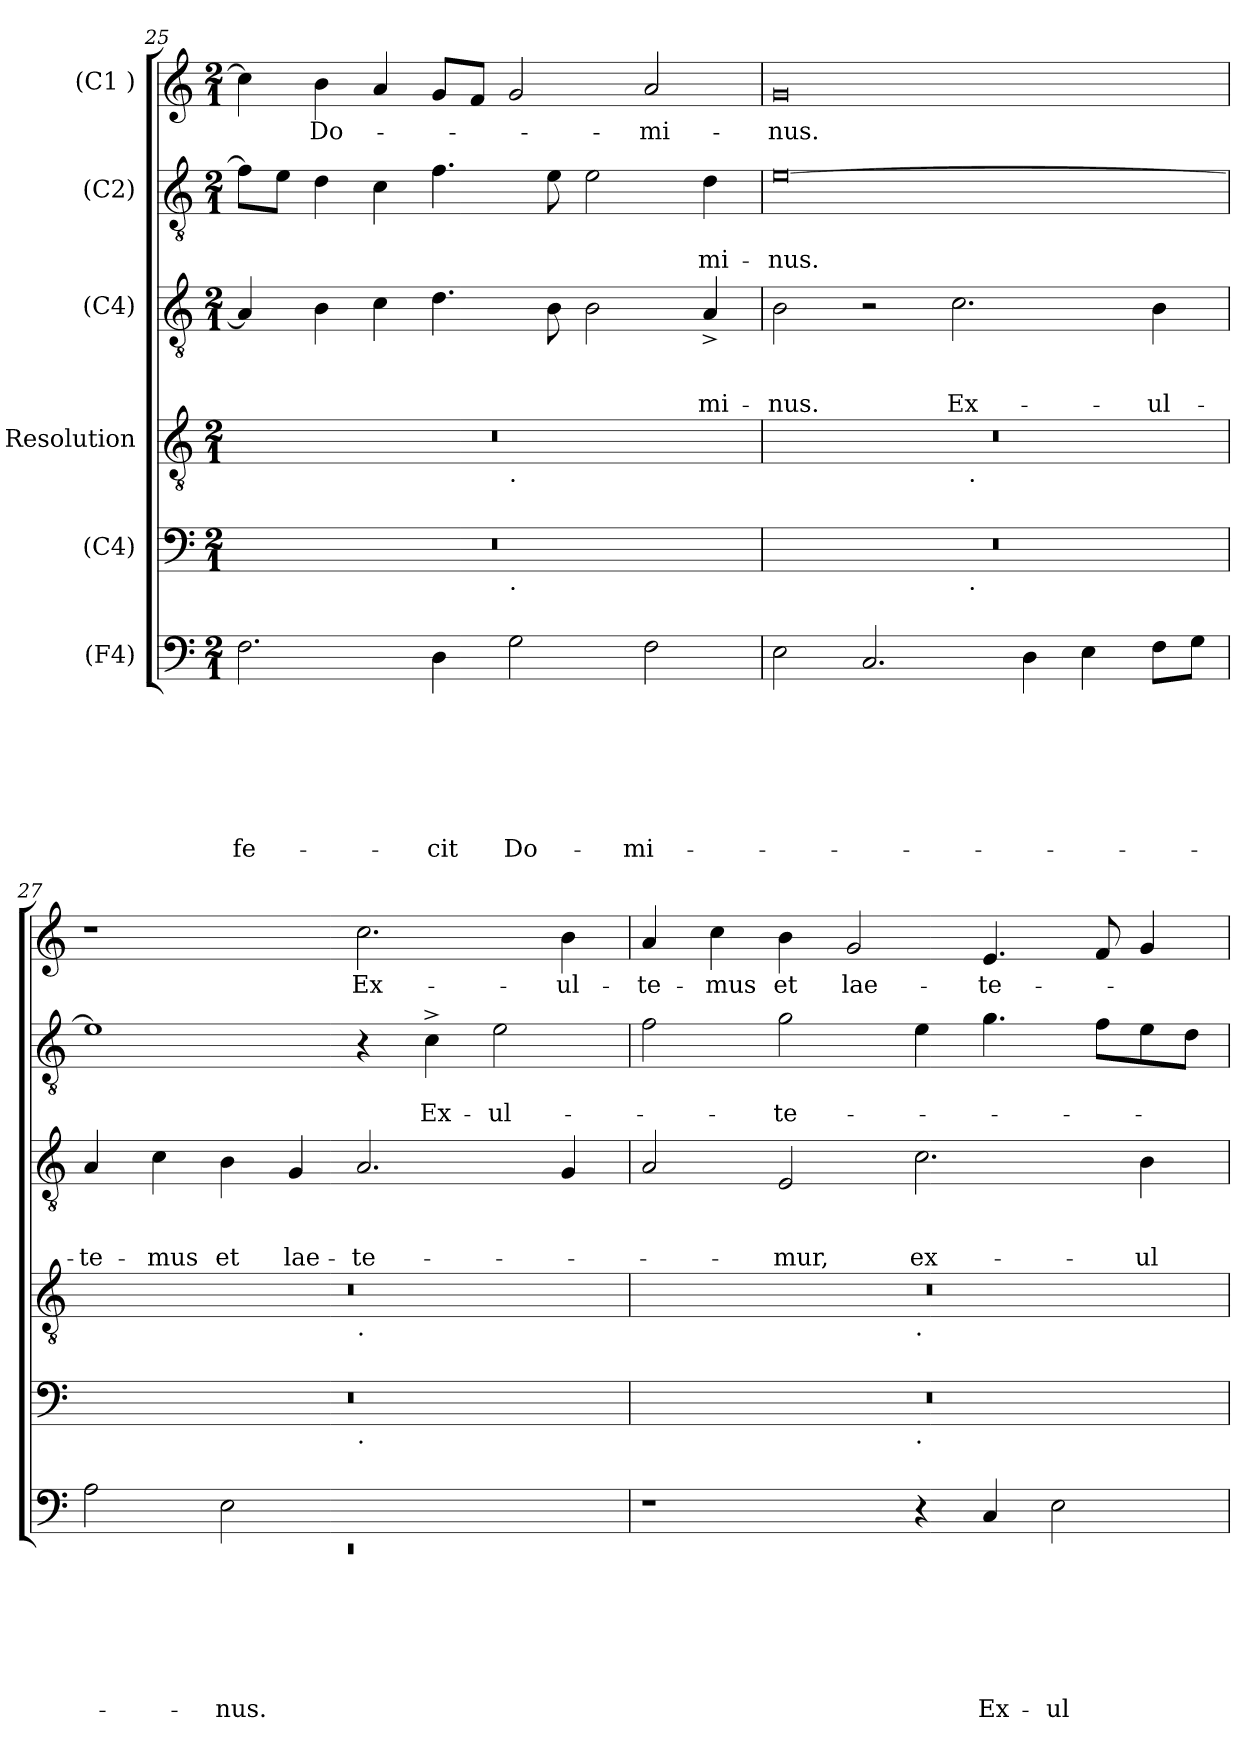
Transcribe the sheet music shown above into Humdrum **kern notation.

**kern	**text	**text	**text	**text	**text	**text	**text	**kern	**kern	**kern	**text	**text	**text	**kern	**text	**text	**kern	**text
*part6	*part6	*part6	*part6	*part6	*part6	*part6	*part6	*part5	*part4	*part3	*part3	*part3	*part3	*part2	*part2	*part2	*part1	*part1
*staff6	*staff6	*staff6	*staff6	*staff6	*staff6	*staff6	*staff6	*staff5	*staff4	*staff3	*staff3	*staff3	*staff3	*staff2	*staff2	*staff2	*staff1	*staff1
*I"(F4)	*	*	*	*	*	*	*	*I"(C4)	*I"Resolution	*I"(C4)	*	*	*	*I"(C2)	*	*	*I"(C1 )	*
*clefF4	*	*	*	*	*	*	*	*clefF4	*clefGv2	*clefGv2	*	*	*	*clefGv2	*	*	*clefG2	*
*k[]	*	*	*	*	*	*	*	*k[]	*k[]	*k[]	*	*	*	*k[]	*	*	*k[]	*
*C:	*	*	*	*	*	*	*	*C:	*C:	*C:	*	*	*	*C:	*	*	*C:	*
*M2/1	*	*	*	*	*	*	*	*M2/1	*M2/1	*M2/1	*	*	*	*M2/1	*	*	*M2/1	*
=25	=25	=25	=25	=25	=25	=25	=25	=25	=25	=25	=25	=25	=25	=25	=25	=25	=25	=25
!	!	!	!	!	!	!	!LO:LY:b	!	!	!	!	!	!	!	!	!	!	!
*	*	*	*	*	*	*	*	*^	*^	*	*	*	*	*	*	*	*	*
2.F\	.	.	.	.	.	.	fe-	0r	1ryy	0r	1ryy	4A/]	.	.	.	8f\L]	.	.	4cc\]	.
.	.	.	.	.	.	.	.	.	.	.	.	.	.	.	.	8e\J	.	.	.	.
!	!	!	!	!	!	!	!	!	!	!	!	!	!	!	!	!	!	!	!	!LO:LY:b
.	.	.	.	.	.	.	.	.	.	.	.	4B\	.	.	.	4d\	.	.	4b\	Do-
.	.	.	.	.	.	.	.	.	.	.	.	4c\	.	.	.	4c\	.	.	4a/	.
!	!	!	!	!	!	!	!LO:LY:b	!	!	!	!	!	!	!	!	!	!	!	!	!
4D\	.	.	.	.	.	.	-cit	.	.	.	.	4.d\	.	.	.	4.f\	.	.	8g/L	.
.	.	.	.	.	.	.	.	.	.	.	.	.	.	.	.	.	.	.	8f/J	.
!	!	!	!	!	!	!	!	!	!	!	!LO:TX:b:t=.	!	!	!	!	!	!	!	!	!
!	!	!	!	!	!	!	!	!	!LO:TX:b:t=.	!	!	!	!	!	!	!	!	!	!	!
!	!	!	!	!	!	!	!LO:LY:b	!	!	!	!	!	!	!	!	!	!	!	!	!
2G\	.	.	.	.	.	.	Do-	.	1ryy	.	1ryy	.	.	.	.	.	.	.	2g/	.
.	.	.	.	.	.	.	.	.	.	.	.	8B\	.	.	.	8e\	.	.	.	.
.	.	.	.	.	.	.	.	.	.	.	.	2B\	.	.	.	2e\	.	.	.	.
!	!	!	!	!	!	!	!LO:LY:b	!	!	!	!	!	!	!	!	!	!	!	!	!LO:LY:b
2F\	.	.	.	.	.	.	-mi-	.	.	.	.	.	.	.	.	.	.	.	2a/	-mi-
!	!	!	!	!	!	!	!	!	!	!	!	!	!	!	!LO:LY:b	!	!	!LO:LY:b	!	!
.	.	.	.	.	.	.	.	.	.	.	.	4A^</	.	.	-mi-	4d\	.	-mi-	.	.
!!LO:PB:g=z
=26	=26	=26	=26	=26	=26	=26	=26	=26	=26	=26	=26	=26	=26	=26	=26	=26	=26	=26	=26	=26
!	!	!	!	!	!	!	!	!	!	!	!	!	!	!	!LO:LY:b	!	!	!LO:LY:b	!	!LO:LY:b
2E\	.	.	.	.	.	.	.	0r	1ryy	0r	1ryy	2B\	.	.	-nus.	[>0e	.	-nus.	0g	-nus.
2.C/	.	.	.	.	.	.	.	.	.	.	.	2r	.	.	.	.	.	.	.	.
!	!	!	!	!	!	!	!	!	!	!	!	!	!	!	!LO:LY:b	!	!	!	!	!
.	.	.	.	.	.	.	.	.	32ryy	.	32ryy	2.c\	.	.	Ex-	.	.	.	.	.
!	!	!	!	!	!	!	!	!	!	!	!LO:TX:b:t=.	!	!	!	!	!	!	!	!	!
!	!	!	!	!	!	!	!	!	!LO:TX:b:t=.	!	!	!	!	!	!	!	!	!	!	!
.	.	.	.	.	.	.	.	.	2ryy	.	2ryy	.	.	.	.	.	.	.	.	.
4D\	.	.	.	.	.	.	.	.	.	.	.	.	.	.	.	.	.	.	.	.
4E\	.	.	.	.	.	.	.	.	.	.	.	.	.	.	.	.	.	.	.	.
.	.	.	.	.	.	.	.	.	4...ryy	.	4...ryy	.	.	.	.	.	.	.	.	.
!	!	!	!	!	!	!	!	!	!	!	!	!	!	!	!LO:LY:b	!	!	!	!	!
8F\L	.	.	.	.	.	.	.	.	.	.	.	4B\	.	.	-ul-	.	.	.	.	.
8G\J	.	.	.	.	.	.	.	.	.	.	.	.	.	.	.	.	.	.	.	.
=27	=27	=27	=27	=27	=27	=27	=27	=27	=27	=27	=27	=27	=27	=27	=27	=27	=27	=27	=27	=27
*^	*	*	*	*	*	*	*	*	*	*	*	*	*	*	*	*	*	*	*	*
!	!LO:N:vis=1	!	!	!	!	!	!	!	!	!	!	!	!	!	!	!LO:LY:b	!	!	!	!	!
2A\	0rEE	.	.	.	.	.	.	.	0r	1ryy	0r	1ryy	4A/	.	.	-te-	1e]	.	.	1r	.
!	!	!	!	!	!	!	!	!	!	!	!	!	!	!	!	!LO:LY:b	!	!	!	!	!
.	.	.	.	.	.	.	.	.	.	.	.	.	4c\	.	.	-mus	.	.	.	.	.
!	!	!	!	!	!	!	!	!LO:LY:b	!	!	!	!	!	!	!	!LO:LY:b	!	!	!	!	!
2E\	.	.	.	.	.	.	.	-nus.	.	.	.	.	4B\	.	.	et	.	.	.	.	.
!	!	!	!	!	!	!	!	!	!	!	!	!	!	!	!	!LO:LY:b	!	!	!	!	!
.	.	.	.	.	.	.	.	.	.	.	.	.	4G/	.	.	lae-	.	.	.	.	.
!	!	!	!	!	!	!	!	!	!	!	!	!LO:TX:b:t=.	!	!	!	!	!	!	!	!	!
!	!	!	!	!	!	!	!	!	!	!LO:TX:b:t=.	!	!	!	!	!	!	!	!	!	!	!
!	!	!	!	!	!	!	!	!	!	!	!	!	!	!	!	!LO:LY:b	!	!	!	!	!LO:LY:b
1ryy	.	.	.	.	.	.	.	.	.	1ryy	.	1ryy	2.A/	.	.	-te-	4r	.	.	2.cc\	Ex-
!	!	!	!	!	!	!	!	!	!	!	!	!	!	!	!	!	!	!	!LO:LY:b	!	!
.	.	.	.	.	.	.	.	.	.	.	.	.	.	.	.	.	4c^>\	.	Ex-	.	.
!	!	!	!	!	!	!	!	!	!	!	!	!	!	!	!	!	!	!	!LO:LY:b	!	!
.	.	.	.	.	.	.	.	.	.	.	.	.	.	.	.	.	2e\	.	-ul-	.	.
!	!	!	!	!	!	!	!	!	!	!	!	!	!	!	!	!	!	!	!	!	!LO:LY:b
.	.	.	.	.	.	.	.	.	.	.	.	.	4G/	.	.	.	.	.	.	4b\	-ul-
*v	*v	*	*	*	*	*	*	*	*	*	*	*	*	*	*	*	*	*	*	*	*
=28	=28	=28	=28	=28	=28	=28	=28	=28	=28	=28	=28	=28	=28	=28	=28	=28	=28	=28	=28	=28
!	!	!	!	!	!	!	!	!	!	!	!	!	!	!	!	!	!	!	!	!LO:LY:b
1r	.	.	.	.	.	.	.	0r	1ryy	0r	1ryy	2A/	.	.	.	2f\	.	.	4a/	-te-
!	!	!	!	!	!	!	!	!	!	!	!	!	!	!	!	!	!	!	!	!LO:LY:b
.	.	.	.	.	.	.	.	.	.	.	.	.	.	.	.	.	.	.	4cc\	-mus
!	!	!	!	!	!	!	!	!	!	!	!	!	!	!	!LO:LY:b	!	!	!LO:LY:b	!	!LO:LY:b
.	.	.	.	.	.	.	.	.	.	.	.	2E/	.	.	-mur,	2g\	.	-te-	4b\	et
!	!	!	!	!	!	!	!	!	!	!	!	!	!	!	!	!	!	!	!	!LO:LY:b
.	.	.	.	.	.	.	.	.	.	.	.	.	.	.	.	.	.	.	2g/	lae-
!	!	!	!	!	!	!	!	!	!	!	!LO:TX:b:t=.	!	!	!	!	!	!	!	!	!
!	!	!	!	!	!	!	!	!	!LO:TX:b:t=.	!	!	!	!	!	!	!	!	!	!	!
!	!	!	!	!	!	!	!	!	!	!	!	!	!	!	!LO:LY:b	!	!	!	!	!
4r	.	.	.	.	.	.	.	.	1ryy	.	1ryy	2.c\	.	.	ex-	4e\	.	.	.	.
!	!	!	!	!	!	!	!LO:LY:b	!	!	!	!	!	!	!	!	!	!	!	!	!LO:LY:b
4C/	.	.	.	.	.	.	Ex-	.	.	.	.	.	.	.	.	4.g\	.	.	4.e/	-te-
!	!	!	!	!	!	!	!LO:LY:b	!	!	!	!	!	!	!	!	!	!	!	!	!
2E\	.	.	.	.	.	.	-ul-	.	.	.	.	.	.	.	.	.	.	.	.	.
.	.	.	.	.	.	.	.	.	.	.	.	.	.	.	.	8f\L	.	.	8f/	.
!	!	!	!	!	!	!	!	!	!	!	!	!	!	!	!LO:LY:b	!	!	!	!	!
.	.	.	.	.	.	.	.	.	.	.	.	4B\	.	.	-ul-	8e\	.	.	4g/	.
.	.	.	.	.	.	.	.	.	.	.	.	.	.	.	.	8d\J	.	.	.	.
*	*	*	*	*	*	*	*	*v	*v	*	*	*	*	*	*	*	*	*	*	*
*	*	*	*	*	*	*	*	*	*v	*v	*	*	*	*	*	*	*	*	*
=	=	=	=	=	=	=	=	=	=	=	=	=	=	=	=	=	=	=
*-	*-	*-	*-	*-	*-	*-	*-	*-	*-	*-	*-	*-	*-	*-	*-	*-	*-	*-
